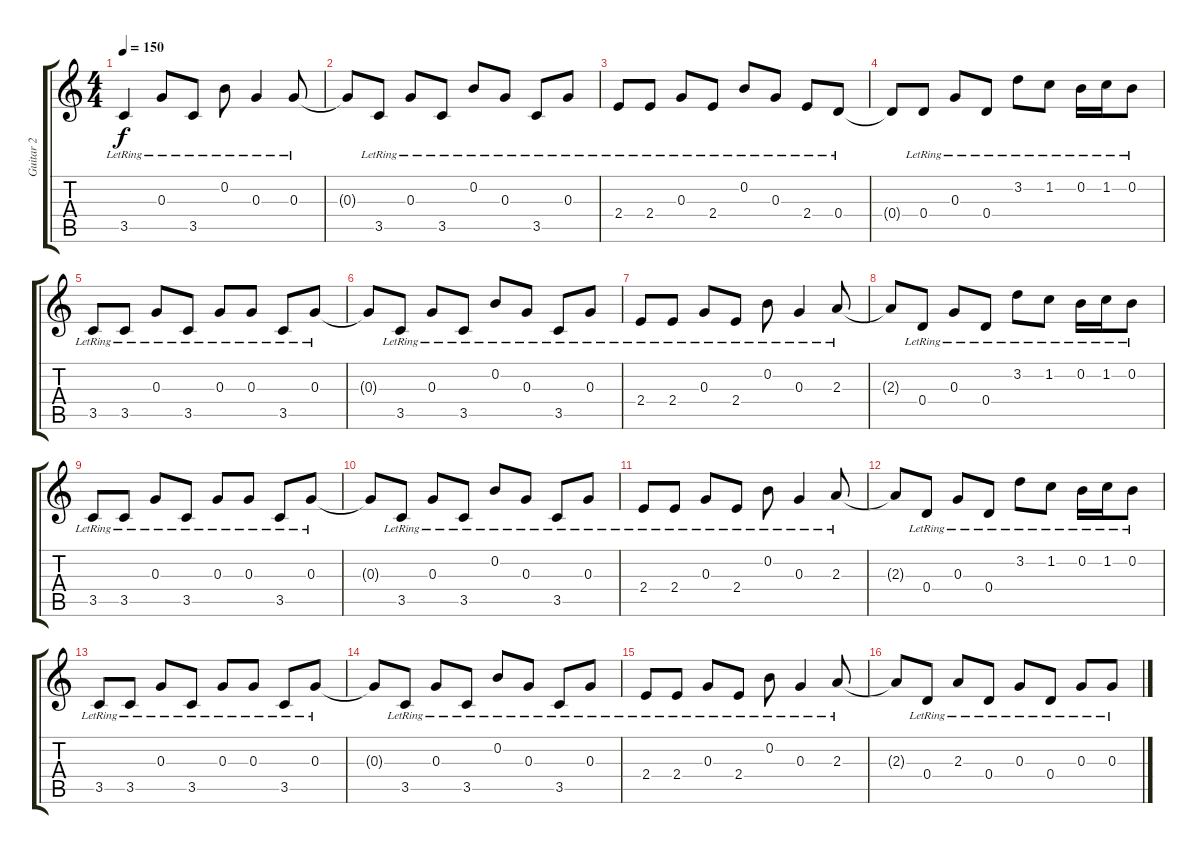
\track ("Guitar 2" "Guitar 2") {instrument acousticguitarnylon}
\staff {score tabs}
\tuning (E4 B3 G3 D3 A2 E2) {hide}
\ts (4 4)
\tempo 150
\clef g2
\ks c
3.5{lr}.4{dy f} 0.3{lr}.8 3.5{lr}.8 0.2{lr}.8 0.3{lr}.4 0.3{lr}.8 |
0.3{t}.8 3.5{lr}.8 0.3{lr}.8 3.5{lr}.8 0.2{lr}.8 0.3{lr}.8 3.5{lr}.8 0.3{lr}.8 |
2.4{lr}.8 2.4{lr}.8 0.3{lr}.8 2.4{lr}.8 0.2{lr}.8 0.3{lr}.8 2.4{lr}.8 0.4{lr}.8 |
0.4{t}.8 0.4{lr}.8 0.3{lr}.8 0.4{lr}.8 3.2{lr}.8 1.2{lr}.8 0.2{lr}.16 1.2{lr}.16 0.2{lr}.8 |
3.5{lr}.8 3.5{lr}.8 0.3{lr}.8 3.5{lr}.8 0.3{lr}.8 0.3{lr}.8 3.5{lr}.8 0.3{lr}.8 |
0.3{t}.8 3.5{lr}.8 0.3{lr}.8 3.5{lr}.8 0.2{lr}.8 0.3{lr}.8 3.5{lr}.8 0.3{lr}.8 |
2.4{lr}.8 2.4{lr}.8 0.3{lr}.8 2.4{lr}.8 0.2{lr}.8 0.3{lr}.4 2.3{lr}.8 |
2.3{t}.8 0.4{lr}.8 0.3{lr}.8 0.4{lr}.8 3.2{lr}.8 1.2{lr}.8 0.2{lr}.16 1.2{lr}.16 0.2{lr}.8 |
3.5{lr}.8 3.5{lr}.8 0.3{lr}.8 3.5{lr}.8 0.3{lr}.8 0.3{lr}.8 3.5{lr}.8 0.3{lr}.8 |
0.3{t}.8 3.5{lr}.8 0.3{lr}.8 3.5{lr}.8 0.2{lr}.8 0.3{lr}.8 3.5{lr}.8 0.3{lr}.8 |
2.4{lr}.8 2.4{lr}.8 0.3{lr}.8 2.4{lr}.8 0.2{lr}.8 0.3{lr}.4 2.3{lr}.8 |
2.3{t}.8 0.4{lr}.8 0.3{lr}.8 0.4{lr}.8 3.2{lr}.8 1.2{lr}.8 0.2{lr}.16 1.2{lr}.16 0.2{lr}.8 |
3.5{lr}.8 3.5{lr}.8 0.3{lr}.8 3.5{lr}.8 0.3{lr}.8 0.3{lr}.8 3.5{lr}.8 0.3{lr}.8 |
0.3{t}.8 3.5{lr}.8 0.3{lr}.8 3.5{lr}.8 0.2{lr}.8 0.3{lr}.8 3.5{lr}.8 0.3{lr}.8 |
2.4{lr}.8 2.4{lr}.8 0.3{lr}.8 2.4{lr}.8 0.2{lr}.8 0.3{lr}.4 2.3{lr}.8 |
2.3{t}.8 0.4{lr}.8 2.3{lr}.8 0.4{lr}.8 0.3{lr}.8 0.4{lr}.8 0.3{lr}.8 0.3{lr}.8
